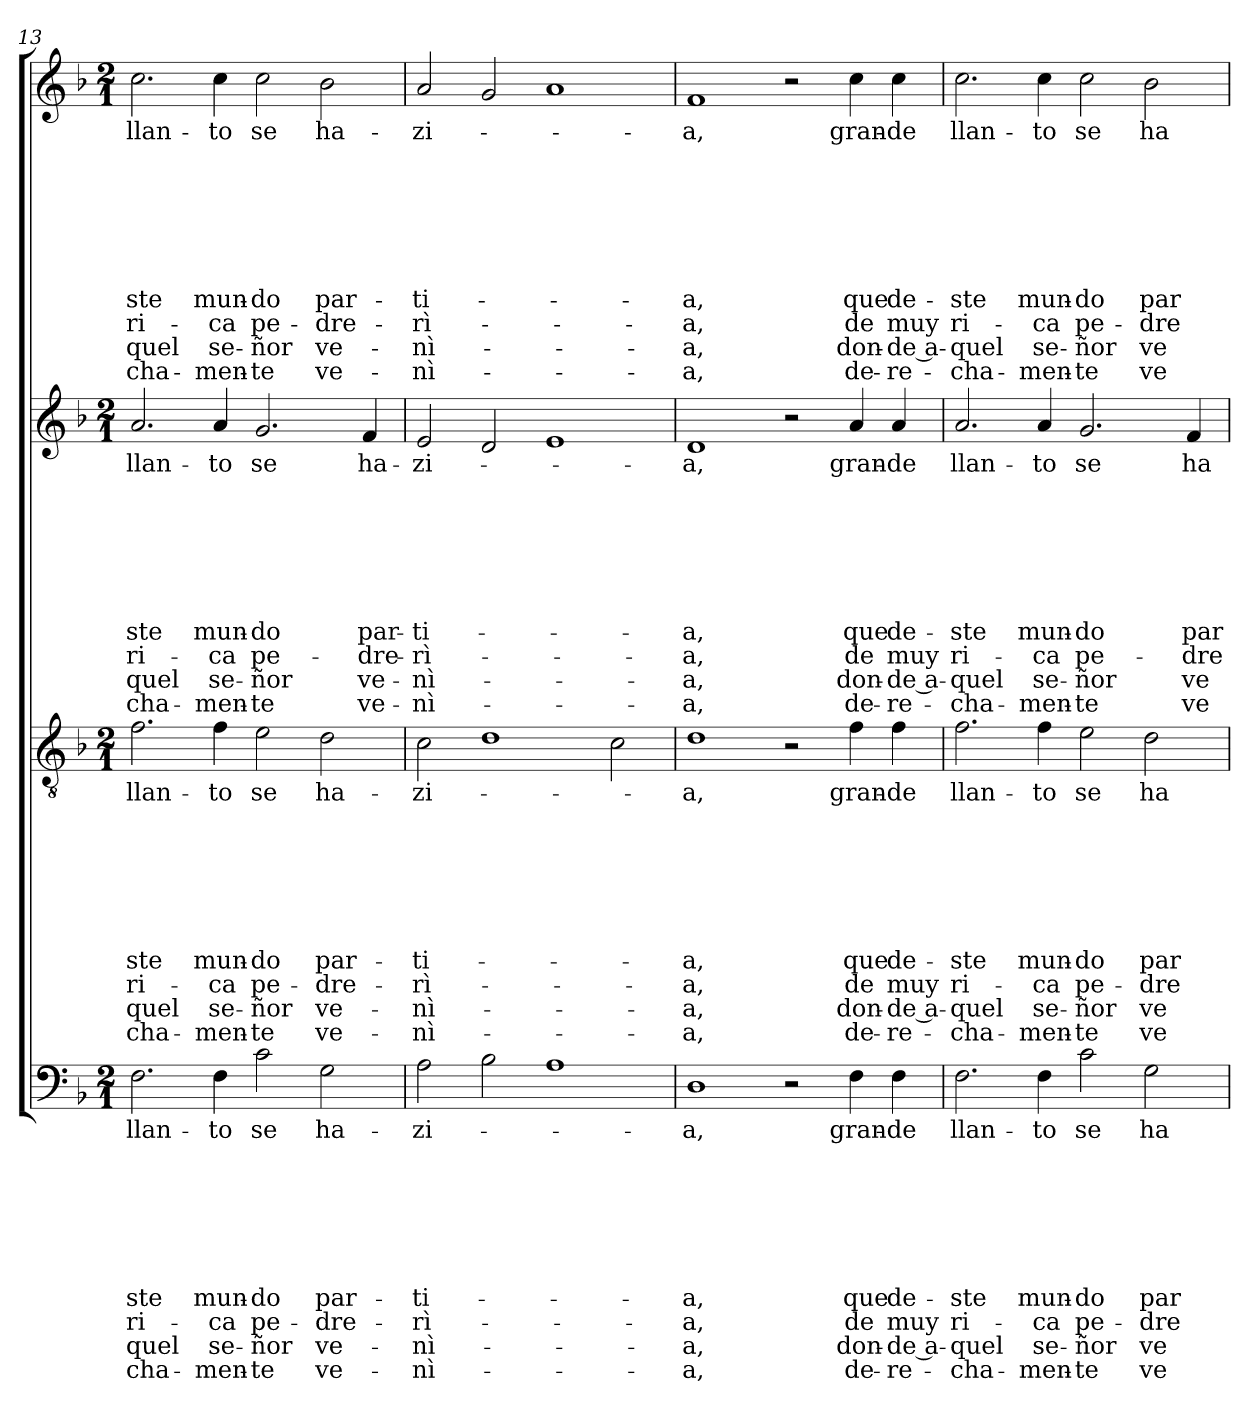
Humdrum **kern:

**kern	**text	**text	**text	**text	**text	**text	**text	**text	**text	**text	**text	**kern	**text	**text	**text	**text	**text	**text	**text	**text	**text	**text	**text	**kern	**text	**text	**text	**text	**text	**text	**text	**text	**text	**text	**text	**kern	**text	**text	**text	**text	**text	**text	**text	**text	**text	**text	**text
*part4	*part4	*part4	*part4	*part4	*part4	*part4	*part4	*part4	*part4	*part4	*part4	*part3	*part3	*part3	*part3	*part3	*part3	*part3	*part3	*part3	*part3	*part3	*part3	*part2	*part2	*part2	*part2	*part2	*part2	*part2	*part2	*part2	*part2	*part2	*part2	*part1	*part1	*part1	*part1	*part1	*part1	*part1	*part1	*part1	*part1	*part1	*part1
*staff4	*staff4	*staff4	*staff4	*staff4	*staff4	*staff4	*staff4	*staff4	*staff4	*staff4	*staff4	*staff3	*staff3	*staff3	*staff3	*staff3	*staff3	*staff3	*staff3	*staff3	*staff3	*staff3	*staff3	*staff2	*staff2	*staff2	*staff2	*staff2	*staff2	*staff2	*staff2	*staff2	*staff2	*staff2	*staff2	*staff1	*staff1	*staff1	*staff1	*staff1	*staff1	*staff1	*staff1	*staff1	*staff1	*staff1	*staff1
!!LO:PB:g=z
*clefF4	*	*	*	*	*	*	*	*	*	*	*	*clefGv2	*	*	*	*	*	*	*	*	*	*	*	*clefG2	*	*	*	*	*	*	*	*	*	*	*	*clefG2	*	*	*	*	*	*	*	*	*	*	*
*k[b-]	*	*	*	*	*	*	*	*	*	*	*	*k[b-]	*	*	*	*	*	*	*	*	*	*	*	*k[b-]	*	*	*	*	*	*	*	*	*	*	*	*k[b-]	*	*	*	*	*	*	*	*	*	*	*
*M2/1	*	*	*	*	*	*	*	*	*	*	*	*M2/1	*	*	*	*	*	*	*	*	*	*	*	*M2/1	*	*	*	*	*	*	*	*	*	*	*	*M2/1	*	*	*	*	*	*	*	*	*	*	*
=13	=13	=13	=13	=13	=13	=13	=13	=13	=13	=13	=13	=13	=13	=13	=13	=13	=13	=13	=13	=13	=13	=13	=13	=13	=13	=13	=13	=13	=13	=13	=13	=13	=13	=13	=13	=13	=13	=13	=13	=13	=13	=13	=13	=13	=13	=13	=13
!	!LO:LY:b	!	!	!	!	!	!	!LO:LY:b	!LO:LY:b	!LO:LY:b	!LO:LY:b	!	!LO:LY:b	!	!	!	!	!	!	!LO:LY:b	!LO:LY:b	!LO:LY:b	!LO:LY:b	!	!LO:LY:b	!	!	!	!	!	!	!LO:LY:b	!LO:LY:b	!LO:LY:b	!LO:LY:b	!	!LO:LY:b	!	!	!	!	!	!	!LO:LY:b	!LO:LY:b	!LO:LY:b	!LO:LY:b
2.F\	llan-	.	.	.	.	.	.	-ste	ri-	-quel	-cha-	2.f\	llan-	.	.	.	.	.	.	-ste	ri-	-quel	-cha-	2.a/	llan-	.	.	.	.	.	.	-ste	ri-	-quel	-cha-	2.cc\	llan-	.	.	.	.	.	.	-ste	ri-	-quel	-cha-
!	!LO:LY:b	!	!	!	!	!	!	!LO:LY:b	!LO:LY:b	!LO:LY:b	!LO:LY:b	!	!LO:LY:b	!	!	!	!	!	!	!LO:LY:b	!LO:LY:b	!LO:LY:b	!LO:LY:b	!	!LO:LY:b	!	!	!	!	!	!	!LO:LY:b	!LO:LY:b	!LO:LY:b	!LO:LY:b	!	!LO:LY:b	!	!	!	!	!	!	!LO:LY:b	!LO:LY:b	!LO:LY:b	!LO:LY:b
4F\	-to	.	.	.	.	.	.	mun-	-ca	se-	-men-	4f\	-to	.	.	.	.	.	.	mun-	-ca	se-	-men-	4a/	-to	.	.	.	.	.	.	mun-	-ca	se-	-men-	4cc\	-to	.	.	.	.	.	.	mun-	-ca	se-	-men-
!	!LO:LY:b	!	!	!	!	!	!	!LO:LY:b	!LO:LY:b	!LO:LY:b	!LO:LY:b	!	!LO:LY:b	!	!	!	!	!	!	!LO:LY:b	!LO:LY:b	!LO:LY:b	!LO:LY:b	!	!LO:LY:b	!	!	!	!	!	!	!LO:LY:b	!LO:LY:b	!LO:LY:b	!LO:LY:b	!	!LO:LY:b	!	!	!	!	!	!	!LO:LY:b	!LO:LY:b	!LO:LY:b	!LO:LY:b
2c\	se	.	.	.	.	.	.	-do	pe-	-ñor	-te	2e\	se	.	.	.	.	.	.	-do	pe-	-ñor	-te	2.g/	se	.	.	.	.	.	.	-do	pe-	-ñor	-te	2cc\	se	.	.	.	.	.	.	-do	pe-	-ñor	-te
!	!LO:LY:b	!	!	!	!	!	!	!LO:LY:b	!LO:LY:b	!LO:LY:b	!LO:LY:b	!	!LO:LY:b	!	!	!	!	!	!	!LO:LY:b	!LO:LY:b	!LO:LY:b	!LO:LY:b	!	!	!	!	!	!	!	!	!	!	!	!	!	!LO:LY:b	!	!	!	!	!	!	!LO:LY:b	!LO:LY:b	!LO:LY:b	!LO:LY:b
2G\	ha-	.	.	.	.	.	.	par-	-dre-	ve-	ve-	2d\	ha-	.	.	.	.	.	.	par-	-dre-	ve-	ve-	.	.	.	.	.	.	.	.	.	.	.	.	2b-\	ha-	.	.	.	.	.	.	par-	-dre-	ve-	ve-
!	!	!	!	!	!	!	!	!	!	!	!	!	!	!	!	!	!	!	!	!	!	!	!	!	!LO:LY:b	!	!	!	!	!	!	!LO:LY:b	!LO:LY:b	!LO:LY:b	!LO:LY:b	!	!	!	!	!	!	!	!	!	!	!	!
.	.	.	.	.	.	.	.	.	.	.	.	.	.	.	.	.	.	.	.	.	.	.	.	4f/	ha-	.	.	.	.	.	.	par-	-dre-	ve-	ve-	.	.	.	.	.	.	.	.	.	.	.	.
=14	=14	=14	=14	=14	=14	=14	=14	=14	=14	=14	=14	=14	=14	=14	=14	=14	=14	=14	=14	=14	=14	=14	=14	=14	=14	=14	=14	=14	=14	=14	=14	=14	=14	=14	=14	=14	=14	=14	=14	=14	=14	=14	=14	=14	=14	=14	=14
!	!LO:LY:b	!	!	!	!	!	!	!LO:LY:b	!LO:LY:b	!LO:LY:b	!LO:LY:b	!	!LO:LY:b	!	!	!	!	!	!	!LO:LY:b	!LO:LY:b	!LO:LY:b	!LO:LY:b	!	!LO:LY:b	!	!	!	!	!	!	!LO:LY:b	!LO:LY:b	!LO:LY:b	!LO:LY:b	!	!LO:LY:b	!	!	!	!	!	!	!LO:LY:b	!LO:LY:b	!LO:LY:b	!LO:LY:b
2A\	-zi-	.	.	.	.	.	.	-ti-	-rì-	-nì-	-nì-	2c\	-zi-	.	.	.	.	.	.	-ti-	-rì-	-nì-	-nì-	2e/	-zi-	.	.	.	.	.	.	-ti-	-rì-	-nì-	-nì-	2a/	-zi-	.	.	.	.	.	.	-ti-	-rì-	-nì-	-nì-
2B-\	.	.	.	.	.	.	.	.	.	.	.	1d	.	.	.	.	.	.	.	.	.	.	.	2d/	.	.	.	.	.	.	.	.	.	.	.	2g/	.	.	.	.	.	.	.	.	.	.	.
1A	.	.	.	.	.	.	.	.	.	.	.	.	.	.	.	.	.	.	.	.	.	.	.	1e	.	.	.	.	.	.	.	.	.	.	.	1a	.	.	.	.	.	.	.	.	.	.	.
.	.	.	.	.	.	.	.	.	.	.	.	2c\	.	.	.	.	.	.	.	.	.	.	.	.	.	.	.	.	.	.	.	.	.	.	.	.	.	.	.	.	.	.	.	.	.	.	.
=15	=15	=15	=15	=15	=15	=15	=15	=15	=15	=15	=15	=15	=15	=15	=15	=15	=15	=15	=15	=15	=15	=15	=15	=15	=15	=15	=15	=15	=15	=15	=15	=15	=15	=15	=15	=15	=15	=15	=15	=15	=15	=15	=15	=15	=15	=15	=15
!	!LO:LY:b	!	!	!	!	!	!	!LO:LY:b	!LO:LY:b	!LO:LY:b	!LO:LY:b	!	!LO:LY:b	!	!	!	!	!	!	!LO:LY:b	!LO:LY:b	!LO:LY:b	!LO:LY:b	!	!LO:LY:b	!	!	!	!	!	!	!LO:LY:b	!LO:LY:b	!LO:LY:b	!LO:LY:b	!	!LO:LY:b	!	!	!	!	!	!	!LO:LY:b	!LO:LY:b	!LO:LY:b	!LO:LY:b
1D	-a,	.	.	.	.	.	.	-a,	-a,	-a,	-a,	1d	-a,	.	.	.	.	.	.	-a,	-a,	-a,	-a,	1d	-a,	.	.	.	.	.	.	-a,	-a,	-a,	-a,	1f	-a,	.	.	.	.	.	.	-a,	-a,	-a,	-a,
2r	.	.	.	.	.	.	.	.	.	.	.	2r	.	.	.	.	.	.	.	.	.	.	.	2r	.	.	.	.	.	.	.	.	.	.	.	2r	.	.	.	.	.	.	.	.	.	.	.
!	!LO:LY:b	!	!	!	!	!	!	!LO:LY:b	!LO:LY:b	!LO:LY:b	!LO:LY:b	!	!LO:LY:b	!	!	!	!	!	!	!LO:LY:b	!LO:LY:b	!LO:LY:b	!LO:LY:b	!	!LO:LY:b	!	!	!	!	!	!	!LO:LY:b	!LO:LY:b	!LO:LY:b	!LO:LY:b	!	!LO:LY:b	!	!	!	!	!	!	!LO:LY:b	!LO:LY:b	!LO:LY:b	!LO:LY:b
4F\	gran-	.	.	.	.	.	.	que	de	don-	de-	4f\	gran-	.	.	.	.	.	.	que	de	don-	de-	4a/	gran-	.	.	.	.	.	.	que	de	don-	de-	4cc\	gran-	.	.	.	.	.	.	que	de	don-	de-
!	!LO:LY:b	!	!	!	!	!	!	!LO:LY:b	!LO:LY:b	!LO:LY:b	!LO:LY:b	!	!LO:LY:b	!	!	!	!	!	!	!LO:LY:b	!LO:LY:b	!LO:LY:b	!LO:LY:b	!	!LO:LY:b	!	!	!	!	!	!	!LO:LY:b	!LO:LY:b	!LO:LY:b	!LO:LY:b	!	!LO:LY:b	!	!	!	!	!	!	!LO:LY:b	!LO:LY:b	!LO:LY:b	!LO:LY:b
4F\	-de	.	.	.	.	.	.	de-	muy	de a-	-re-	4f\	-de	.	.	.	.	.	.	de-	muy	de a-	-re-	4a/	-de	.	.	.	.	.	.	de-	muy	de a-	-re-	4cc\	-de	.	.	.	.	.	.	de-	muy	de a-	-re-
=16	=16	=16	=16	=16	=16	=16	=16	=16	=16	=16	=16	=16	=16	=16	=16	=16	=16	=16	=16	=16	=16	=16	=16	=16	=16	=16	=16	=16	=16	=16	=16	=16	=16	=16	=16	=16	=16	=16	=16	=16	=16	=16	=16	=16	=16	=16	=16
!	!LO:LY:b	!	!	!	!	!	!	!LO:LY:b	!LO:LY:b	!LO:LY:b	!LO:LY:b	!	!LO:LY:b	!	!	!	!	!	!	!LO:LY:b	!LO:LY:b	!LO:LY:b	!LO:LY:b	!	!LO:LY:b	!	!	!	!	!	!	!LO:LY:b	!LO:LY:b	!LO:LY:b	!LO:LY:b	!	!LO:LY:b	!	!	!	!	!	!	!LO:LY:b	!LO:LY:b	!LO:LY:b	!LO:LY:b
2.F\	llan-	.	.	.	.	.	.	-ste	ri-	-quel	-cha-	2.f\	llan-	.	.	.	.	.	.	-ste	ri-	-quel	-cha-	2.a/	llan-	.	.	.	.	.	.	-ste	ri-	-quel	-cha-	2.cc\	llan-	.	.	.	.	.	.	-ste	ri-	-quel	-cha-
!	!LO:LY:b	!	!	!	!	!	!	!LO:LY:b	!LO:LY:b	!LO:LY:b	!LO:LY:b	!	!LO:LY:b	!	!	!	!	!	!	!LO:LY:b	!LO:LY:b	!LO:LY:b	!LO:LY:b	!	!LO:LY:b	!	!	!	!	!	!	!LO:LY:b	!LO:LY:b	!LO:LY:b	!LO:LY:b	!	!LO:LY:b	!	!	!	!	!	!	!LO:LY:b	!LO:LY:b	!LO:LY:b	!LO:LY:b
4F\	-to	.	.	.	.	.	.	mun-	-ca	se-	-men-	4f\	-to	.	.	.	.	.	.	mun-	-ca	se-	-men-	4a/	-to	.	.	.	.	.	.	mun-	-ca	se-	-men-	4cc\	-to	.	.	.	.	.	.	mun-	-ca	se-	-men-
!	!LO:LY:b	!	!	!	!	!	!	!LO:LY:b	!LO:LY:b	!LO:LY:b	!LO:LY:b	!	!LO:LY:b	!	!	!	!	!	!	!LO:LY:b	!LO:LY:b	!LO:LY:b	!LO:LY:b	!	!LO:LY:b	!	!	!	!	!	!	!LO:LY:b	!LO:LY:b	!LO:LY:b	!LO:LY:b	!	!LO:LY:b	!	!	!	!	!	!	!LO:LY:b	!LO:LY:b	!LO:LY:b	!LO:LY:b
2c\	se	.	.	.	.	.	.	-do	pe-	-ñor	-te	2e\	se	.	.	.	.	.	.	-do	pe-	-ñor	-te	2.g/	se	.	.	.	.	.	.	-do	pe-	-ñor	-te	2cc\	se	.	.	.	.	.	.	-do	pe-	-ñor	-te
!	!LO:LY:b	!	!	!	!	!	!	!LO:LY:b	!LO:LY:b	!LO:LY:b	!LO:LY:b	!	!LO:LY:b	!	!	!	!	!	!	!LO:LY:b	!LO:LY:b	!LO:LY:b	!LO:LY:b	!	!	!	!	!	!	!	!	!	!	!	!	!	!LO:LY:b	!	!	!	!	!	!	!LO:LY:b	!LO:LY:b	!LO:LY:b	!LO:LY:b
2G\	ha-	.	.	.	.	.	.	par-	-dre-	ve-	ve-	2d\	ha-	.	.	.	.	.	.	par-	-dre-	ve-	ve-	.	.	.	.	.	.	.	.	.	.	.	.	2b-\	ha-	.	.	.	.	.	.	par-	-dre-	ve-	ve-
!	!	!	!	!	!	!	!	!	!	!	!	!	!	!	!	!	!	!	!	!	!	!	!	!	!LO:LY:b	!	!	!	!	!	!	!LO:LY:b	!LO:LY:b	!LO:LY:b	!LO:LY:b	!	!	!	!	!	!	!	!	!	!	!	!
.	.	.	.	.	.	.	.	.	.	.	.	.	.	.	.	.	.	.	.	.	.	.	.	4f/	ha-	.	.	.	.	.	.	par-	-dre-	ve-	ve-	.	.	.	.	.	.	.	.	.	.	.	.
=	=	=	=	=	=	=	=	=	=	=	=	=	=	=	=	=	=	=	=	=	=	=	=	=	=	=	=	=	=	=	=	=	=	=	=	=	=	=	=	=	=	=	=	=	=	=	=
*-	*-	*-	*-	*-	*-	*-	*-	*-	*-	*-	*-	*-	*-	*-	*-	*-	*-	*-	*-	*-	*-	*-	*-	*-	*-	*-	*-	*-	*-	*-	*-	*-	*-	*-	*-	*-	*-	*-	*-	*-	*-	*-	*-	*-	*-	*-	*-
